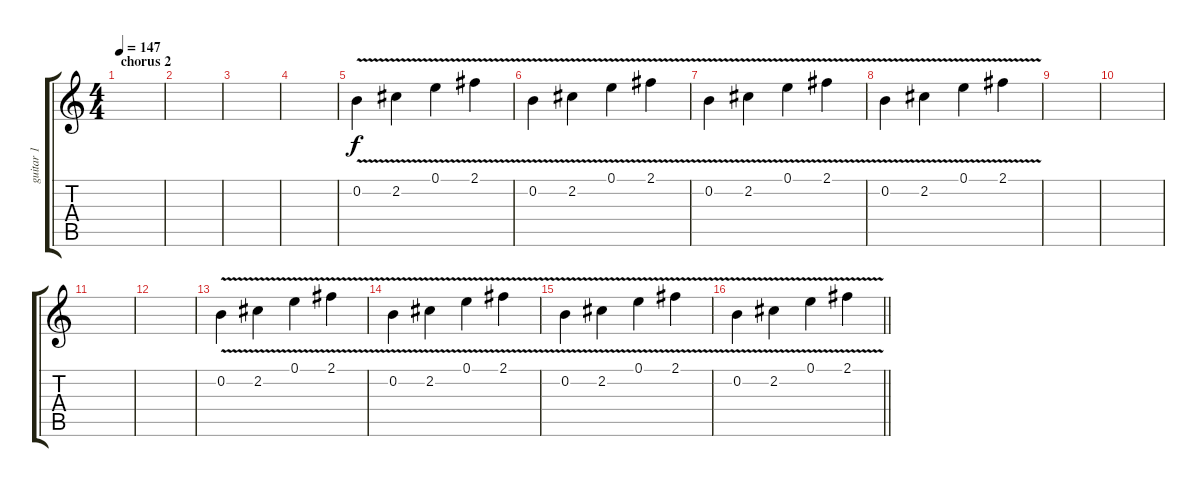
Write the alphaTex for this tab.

\track ("guitar 1" "guitar 1") {instrument electricguitarjazz}
\staff {score tabs}
\tuning (E4 B3 G3 D3 A2 E2) {hide}
\ts (4 4)
\section ("" "chorus 2")
\tempo 147
\clef g2
\ks c
|
|
|
|
0.2{v}.4{dy f volume 16 balance 11} 2.2{v}.4 0.1{v}.4 2.1{v}.4 |
0.2{v}.4 2.2{v}.4 0.1{v}.4 2.1{v}.4 |
0.2{v}.4 2.2{v}.4 0.1{v}.4 2.1{v}.4 |
0.2{v}.4 2.2{v}.4 0.1{v}.4 2.1{v}.4 |
|
|
|
|
0.2{v}.4 2.2{v}.4 0.1{v}.4 2.1{v}.4 |
0.2{v}.4 2.2{v}.4 0.1{v}.4 2.1{v}.4 |
0.2{v}.4 2.2{v}.4 0.1{v}.4 2.1{v}.4 |
\barLineRight lightlight
0.2{v}.4 2.2{v}.4 0.1{v}.4 2.1{v}.4
